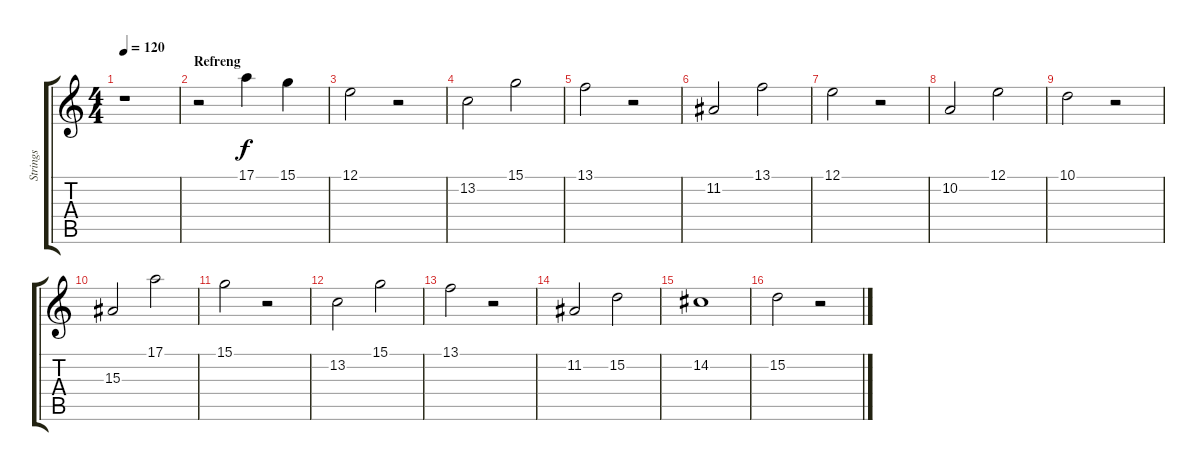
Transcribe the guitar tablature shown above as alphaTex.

\track ("Strings" "Strings") {instrument stringensemble1}
\staff {score tabs}
\tuning (E4 B3 G3 D3 A2 E2) {hide}
\ts (4 4)
\tempo 120
\clef g2
\ks c
r.1{dy f} |
\section ("" "Refreng")
r.2 17.1.4 15.1.4 |
12.1.2 r.2 |
13.2.2 15.1.2 |
13.1.2 r.2 |
11.2.2 13.1.2 |
12.1.2 r.2 |
10.2.2 12.1.2 |
10.1.2 r.2 |
15.3.2 17.1.2 |
15.1.2 r.2 |
13.2.2 15.1.2 |
13.1.2 r.2 |
11.2.2 15.2.2 |
14.2.1 |
15.2.2 r.2
